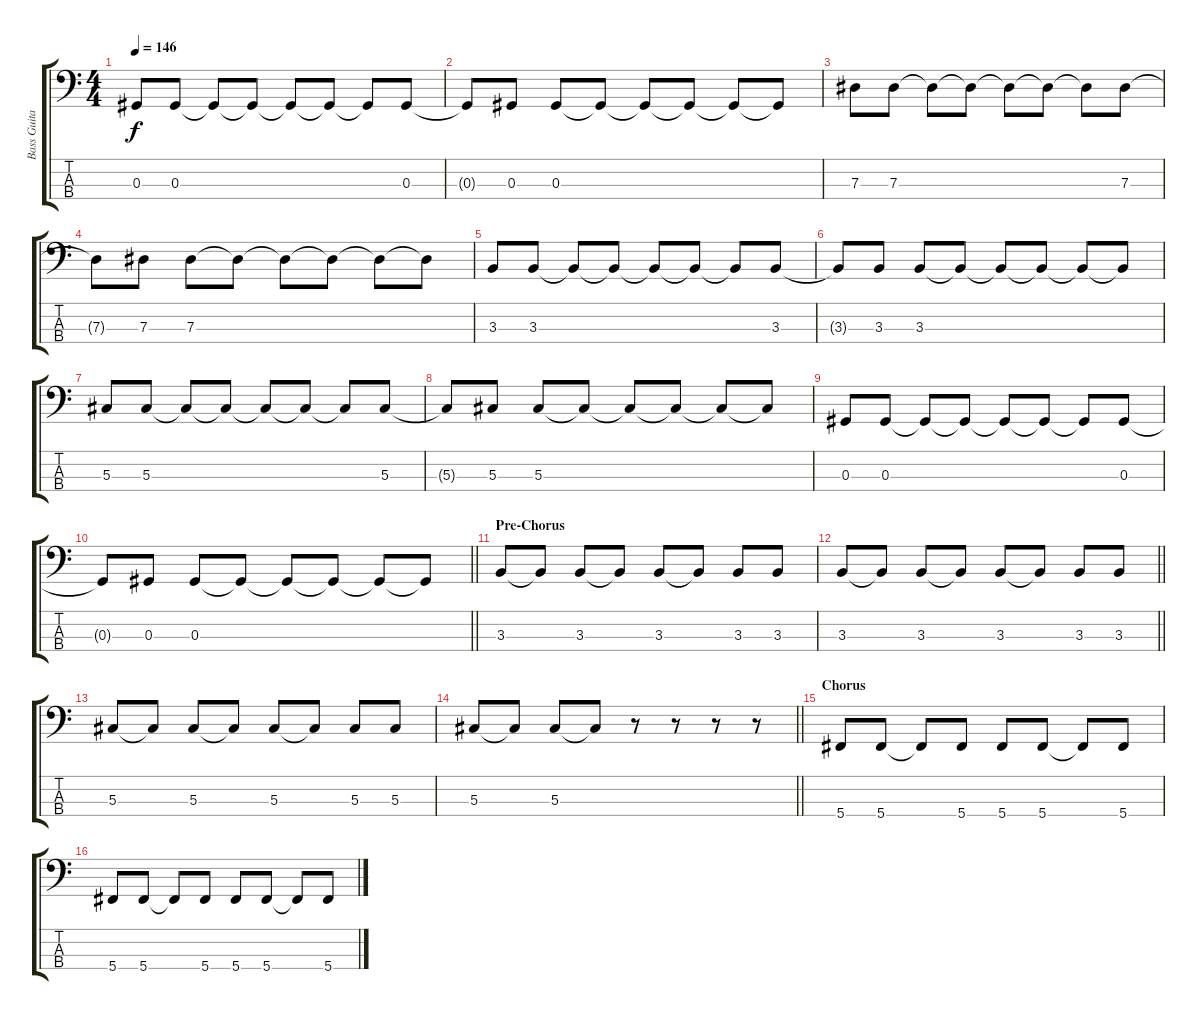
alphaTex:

\track ("Bass Guitar" "Bass Guita") {instrument electricbassfinger}
\staff {score tabs}
\tuning (Gb2 Db2 Ab1 Db1) {hide}
\ts (4 4)
\tempo 146
\clef f4
\ks c
0.3.8{dy f} 0.3.8 0.3{t}.8 0.3{t}.8 0.3{t}.8 0.3{t}.8 0.3{t}.8 0.3.8 |
0.3{t}.8 0.3.8 0.3.8 0.3{t}.8 0.3{t}.8 0.3{t}.8 0.3{t}.8 0.3{t}.8 |
7.3.8 7.3.8 7.3{t}.8 7.3{t}.8 7.3{t}.8 7.3{t}.8 7.3{t}.8 7.3.8 |
7.3{t}.8 7.3.8 7.3.8 7.3{t}.8 7.3{t}.8 7.3{t}.8 7.3{t}.8 7.3{t}.8 |
3.3.8 3.3.8 3.3{t}.8 3.3{t}.8 3.3{t}.8 3.3{t}.8 3.3{t}.8 3.3.8 |
3.3{t}.8 3.3.8 3.3.8 3.3{t}.8 3.3{t}.8 3.3{t}.8 3.3{t}.8 3.3{t}.8 |
5.3.8 5.3.8 5.3{t}.8 5.3{t}.8 5.3{t}.8 5.3{t}.8 5.3{t}.8 5.3.8 |
5.3{t}.8 5.3.8 5.3.8 5.3{t}.8 5.3{t}.8 5.3{t}.8 5.3{t}.8 5.3{t}.8 |
0.3.8 0.3.8 0.3{t}.8 0.3{t}.8 0.3{t}.8 0.3{t}.8 0.3{t}.8 0.3.8 |
\barLineRight lightlight
0.3{t}.8 0.3.8 0.3.8 0.3{t}.8 0.3{t}.8 0.3{t}.8 0.3{t}.8 0.3{t}.8 |
\section ("" "Pre-Chorus")
3.3.8 3.3{t}.8 3.3.8 3.3{t}.8 3.3.8 3.3{t}.8 3.3.8 3.3.8 |
\barLineRight lightlight
3.3.8 3.3{t}.8 3.3.8 3.3{t}.8 3.3.8 3.3{t}.8 3.3.8 3.3.8 |
5.3.8 5.3{t}.8 5.3.8 5.3{t}.8 5.3.8 5.3{t}.8 5.3.8 5.3.8 |
\barLineRight lightlight
5.3.8 5.3{t}.8 5.3.8 5.3{t}.8 r.8 r.8 r.8 r.8 |
\section ("" "Chorus")
5.4.8 5.4.8 5.4{t}.8 5.4.8 5.4.8 5.4.8 5.4{t}.8 5.4.8 |
5.4.8 5.4.8 5.4{t}.8 5.4.8 5.4.8 5.4.8 5.4{t}.8 5.4.8
